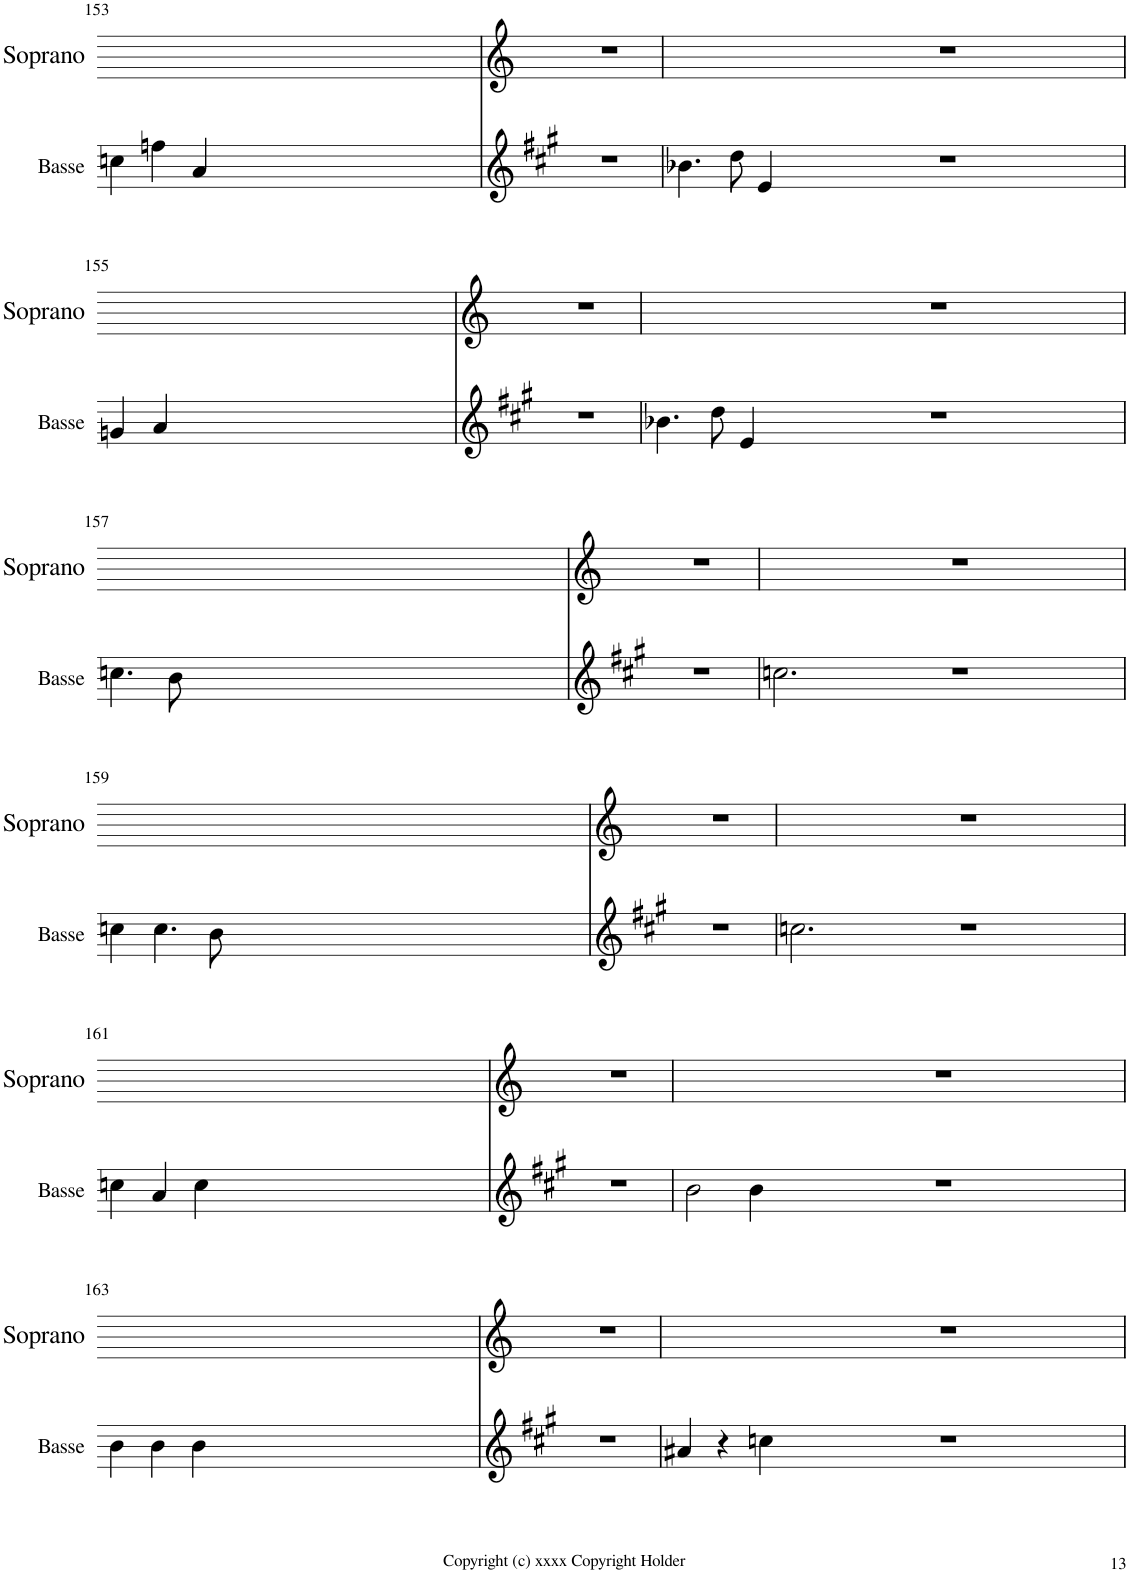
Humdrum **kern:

**kern	**kern
*part2	*part1
*staff2	*staff1
*I"Basse	*I"Soprano
*I'Basse	*I'Soprano
!!LO:PB:g=z
*clefG2	*clefG2
*k[f#c#g#]	*k[]
*M3/4	*M3/4
=153	=153
4ccn\	2.r
4ffn\	.
4a/	.
1.ryy	0ryy
2.r	.
.	4ryy
=154	=154
4.b-X\	2.r
8dd\	.
4e/	.
1.ryy	0ryy
2.r	.
.	4ryy
!!LO:LB:g=z
=155	=155
4gn/	2.r
4a/	.
1.ryy	.
.	0ryy
2.r	.
=156	=156
4.b-X\	2.r
8dd\	.
4e/	.
1.ryy	0ryy
2.r	.
.	4ryy
!!LO:LB:g=z
=157	=157
4.ccn\	2.r
8b\	.
1.ryy	.
.	0ryy
2.r	.
=158	=158
2.ccn\	2.r
1.ryy	0ryy
2.r	.
.	4ryy
!!LO:LB:g=z
=159	=159
4ccn\	2.r
4.cc\	.
8b\	.
1.ryy	0ryy
2.r	.
.	4ryy
=160	=160
2.ccn\	2.r
1.ryy	0ryy
2.r	.
.	4ryy
!!LO:LB:g=z
=161	=161
4ccn\	2.r
4a/	.
4cc\	.
1.ryy	0ryy
2.r	.
.	4ryy
=162	=162
2b\	2.r
4b\	.
1.ryy	0ryy
2.r	.
.	4ryy
!!LO:LB:g=z
=163	=163
4b\	2.r
4b\	.
4b\	.
1.ryy	0ryy
2.r	.
.	4ryy
=164	=164
4a#X/	2.r
4r	.
4ccn\	.
1.ryy	0ryy
2.r	.
.	4ryy
=	=
*-	*-
